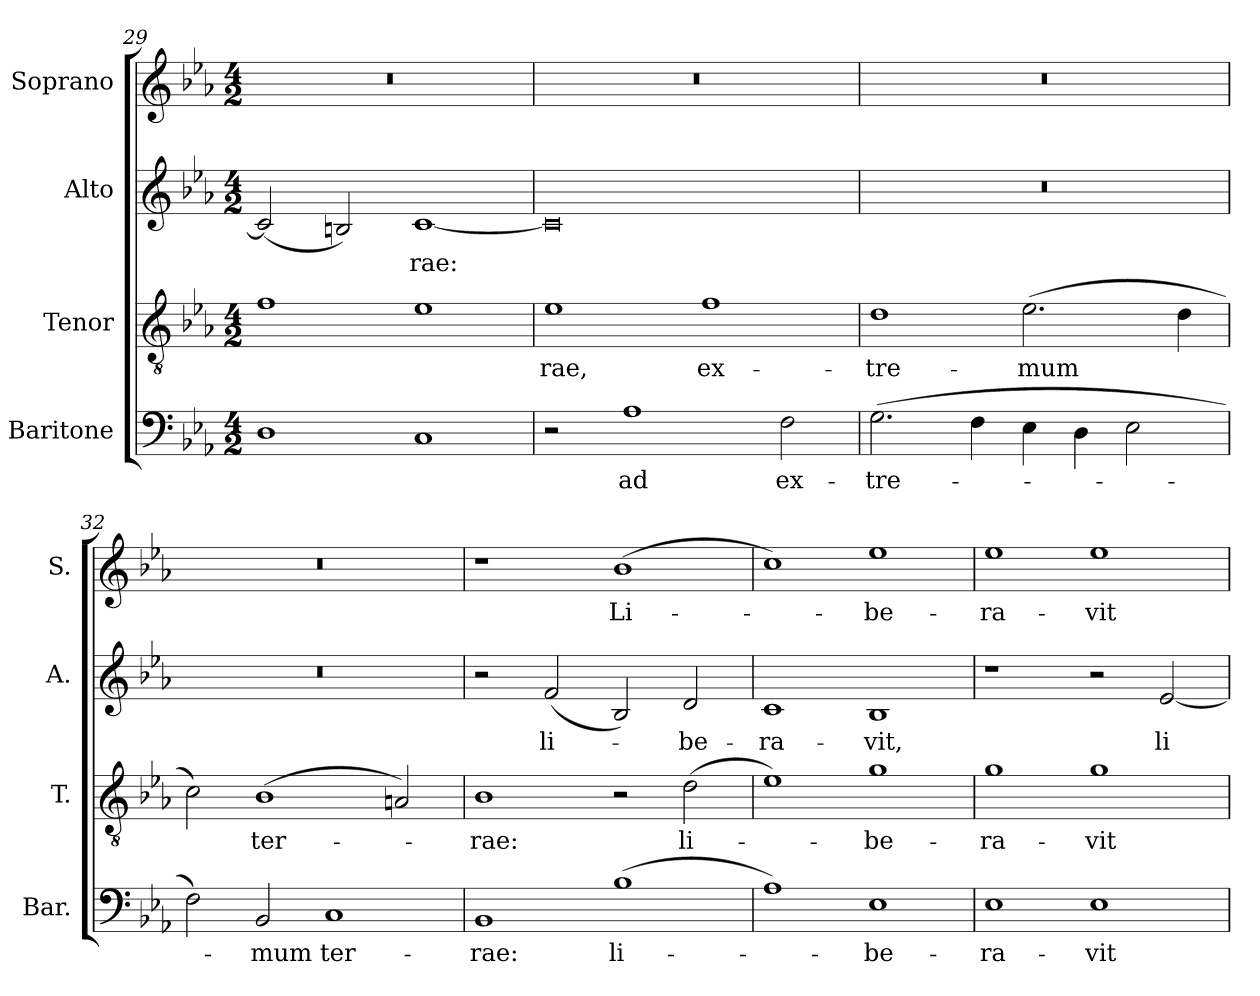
**kern	**text	**kern	**text	**kern	**text	**kern	**text
*part4	*part4	*part3	*part3	*part2	*part2	*part1	*part1
*staff4	*staff4	*staff3	*staff3	*staff2	*staff2	*staff1	*staff1
*I"Baritone	*	*I"Tenor	*	*I"Alto	*	*I"Soprano	*
*I'Bar.	*	*I'T.	*	*I'A.	*	*I'S.	*
*clefF4	*	*clefGv2	*	*clefG2	*	*clefG2	*
*	*	*ITrd7c12	*	*	*	*	*
*k[b-e-a-]	*	*k[b-e-a-]	*	*k[b-e-a-]	*	*k[b-e-a-]	*
*E-:	*	*E-:	*	*E-:	*	*E-:	*
*M4/2	*	*M4/2	*	*M4/2	*	*M4/2	*
=29	=29	=29	=29	=29	=29	=29	=29
!	!	!	!	!	!	!LO:N:vis=1	!
1Di	.	1Fi	.	(2ci/]	.	0r	.
.	.	.	.	2Bni/)	.	.	.
!	!	!	!	!	!LO:LY:b:color=#000000	!	!
1Ci	.	1E-i	.	[1ci	-rae:	.	.
=30	=30	=30	=30	=30	=30	=30	=30
!	!	!	!LO:LY:b:color=#000000	!	!	!LO:N:vis=1	!
2r	.	1E-i	-rae,	0ci]	.	0r	.
!	!LO:LY:b:color=#000000	!	!	!	!	!	!
1A-i	ad	.	.	.	.	.	.
!	!	!	!LO:LY:b:color=#000000	!	!	!	!
.	.	1Fi	ex-	.	.	.	.
!	!LO:LY:b:color=#000000	!	!	!	!	!	!
2Fi\	ex-	.	.	.	.	.	.
!!LO:LB:g=z
=31	=31	=31	=31	=31	=31	=31	=31
!	!LO:LY:b:color=#000000	!	!	!	!	!	!
!	!	!	!LO:LY:b:color=#000000	!LO:N:vis=1	!	!LO:N:vis=1	!
(2.Gi\	-tre-	1Di	-tre-	0r	.	0r	.
4Fi\	.	.	.	.	.	.	.
!	!	!	!LO:LY:b:color=#000000	!	!	!	!
4E-i\	.	(2.E-i\	-mum	.	.	.	.
4Di\	.	.	.	.	.	.	.
2E-i\	.	.	.	.	.	.	.
.	.	4Di\	.	.	.	.	.
=32	=32	=32	=32	=32	=32	=32	=32
!	!	!	!	!LO:N:vis=1	!	!LO:N:vis=1	!
2Fi\)	.	2Ci\)	.	0r	.	0r	.
!	!LO:LY:b:color=#000000	!	!	!	!	!	!
!	!	!	!LO:LY:b:color=#000000	!	!	!	!
2BB-i/	-mum	(1BB-i	ter-	.	.	.	.
!	!LO:LY:b:color=#000000	!	!	!	!	!	!
1Ci	ter-	.	.	.	.	.	.
.	.	2AAni/)	.	.	.	.	.
=33	=33	=33	=33	=33	=33	=33	=33
!	!LO:LY:b:color=#000000	!	!	!	!	!	!
!	!	!	!LO:LY:b:color=#000000	!	!	!	!
1BB-i	-rae:	1BB-i	-rae:	2r	.	1r	.
!	!	!	!	!	!LO:LY:b:color=#000000	!	!
.	.	.	.	(2fi/	li-	.	.
!	!LO:LY:b:color=#000000	!	!	!	!	!	!
!	!	!	!	!	!	!	!LO:LY:b:color=#000000
(1B-i	li-	2r	.	2B-i/)	.	(1b-i	Li-
!	!	!	!LO:LY:b:color=#000000	!	!	!	!
!	!	!	!	!	!LO:LY:b:color=#000000	!	!
.	.	(2Di\	li-	2di/	-be-	.	.
=34	=34	=34	=34	=34	=34	=34	=34
!	!	!	!	!	!LO:LY:b:color=#000000	!	!
1A-i)	.	1E-i)	.	1ci	-ra-	1cci)	.
!	!LO:LY:b:color=#000000	!	!	!	!	!	!
!	!	!	!LO:LY:b:color=#000000	!	!	!	!
!	!	!	!	!	!LO:LY:b:color=#000000	!	!
!	!	!	!	!	!	!	!LO:LY:b:color=#000000
1E-i	-be-	1Gi	-be-	1B-i	-vit,	1ee-i	-be-
=35	=35	=35	=35	=35	=35	=35	=35
!	!LO:LY:b:color=#000000	!	!	!	!	!	!
!	!	!	!LO:LY:b:color=#000000	!	!	!	!
!	!	!	!	!	!	!	!LO:LY:b:color=#000000
1E-i	-ra-	1Gi	-ra-	1r	.	1ee-i	-ra-
!	!LO:LY:b:color=#000000	!	!	!	!	!	!
!	!	!	!LO:LY:b:color=#000000	!	!	!	!
!	!	!	!	!	!	!	!LO:LY:b:color=#000000
1E-i	-vit	1Gi	-vit	2r	.	1ee-i	-vit
!	!	!	!	!	!LO:LY:b:color=#000000	!	!
.	.	.	.	[2e-i/	li-	.	.
=	=	=	=	=	=	=	=
*-	*-	*-	*-	*-	*-	*-	*-
